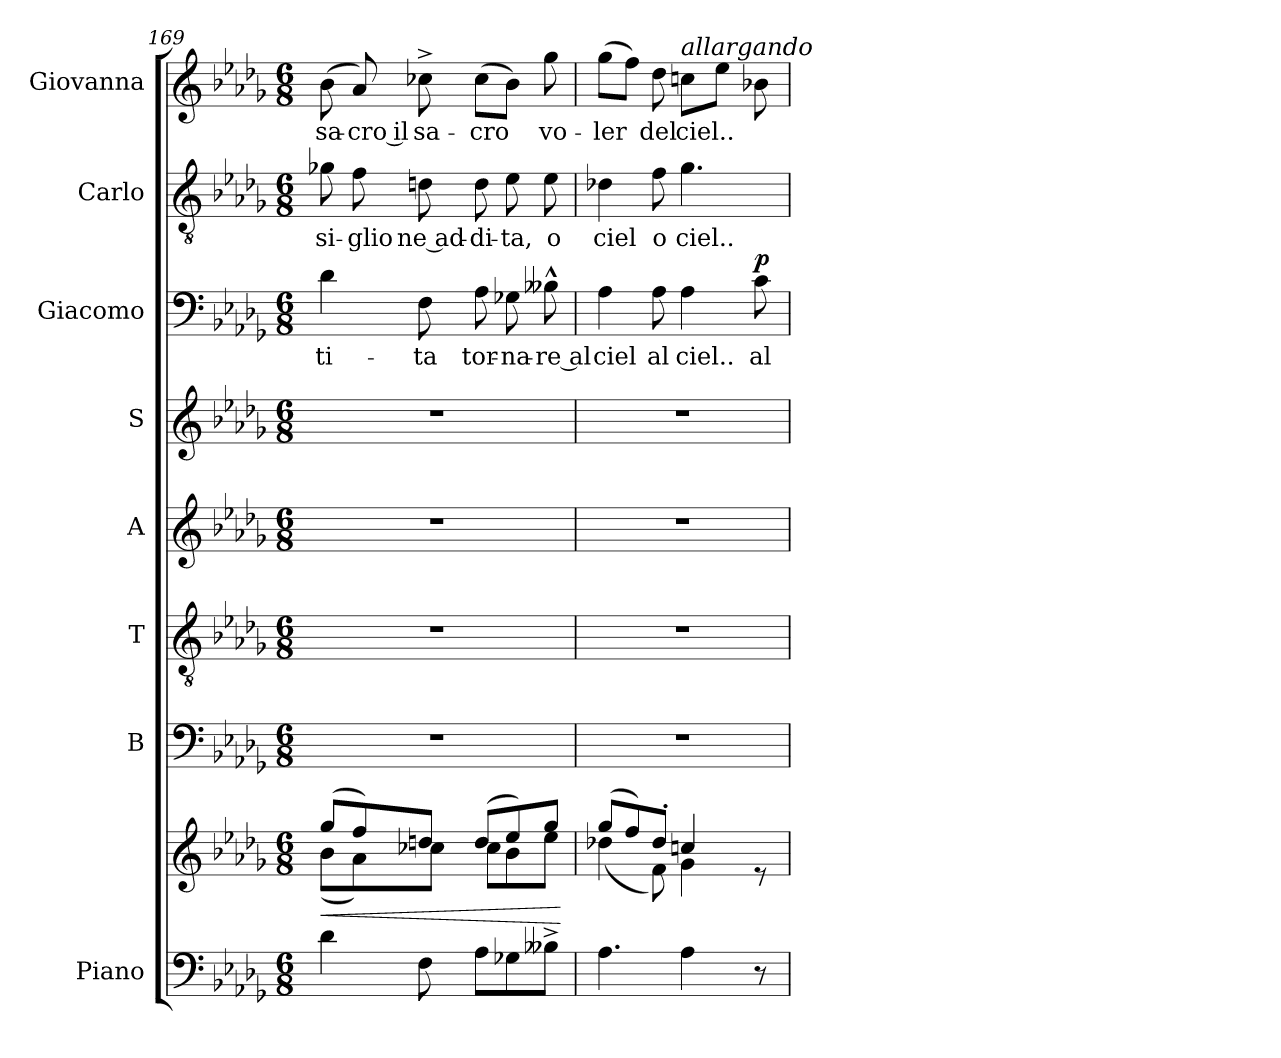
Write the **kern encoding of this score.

**kern	**kern	**dynam	**kern	**kern	**kern	**kern	**kern	**text	**dynam	**kern	**text	**kern	**text
*part8	*part8	*part8	*part7	*part6	*part5	*part4	*part3	*part3	*part3	*part2	*part2	*part1	*part1
*staff9	*staff8	*staff8/9	*staff7	*staff6	*staff5	*staff4	*staff3	*staff3	*staff3	*staff2	*staff2	*staff1	*staff1
*I"Piano	*	*	*I"B	*I"T	*I"A	*I"S	*I"Giacomo	*	*	*I"Carlo	*	*I"Giovanna	*
*I'Pno	*	*	*I'B	*I'T	*I'A	*I'S	*	*	*	*	*	*	*
!!LO:PB:g=z
*clefF4	*clefG2	*	*clefF4	*clefGv2	*clefG2	*clefG2	*clefF4	*	*	*clefGv2	*	*clefG2	*
*k[b-e-a-d-g-]	*k[b-e-a-d-g-]	*	*k[b-e-a-d-g-]	*k[b-e-a-d-g-]	*k[b-e-a-d-g-]	*k[b-e-a-d-g-]	*k[b-e-a-d-g-]	*	*	*k[b-e-a-d-g-]	*	*k[b-e-a-d-g-]	*
*M6/8	*M6/8	*	*M6/8	*M6/8	*M6/8	*M6/8	*M6/8	*	*	*M6/8	*	*M6/8	*
=169	=169	=169	=169	=169	=169	=169	=169	=169	=169	=169	=169	=169	=169
!	!	!LO:HP:b	!	!	!	!	!	!LO:LY:b	!	!	!LO:LY:b	!	!LO:LY:b
*	*^	*	*	*	*	*	*	*	*	*	*	*	*
4d-\	(8gg-/L	(8b-\L	<	2.r	2.r	2.r	2.r	4d-\	-ti-	.	8g-X\	-si-	(8b-\	sa-
!	!	!	!	!	!	!	!	!	!	!	!	!LO:LY:b	!	!LO:LY:b
.	8ff/)	8a-\)	.	.	.	.	.	.	.	.	8f\	-glio	8a-/)	-cro il
!	!	!	!	!	!	!	!	!	!LO:LY:b	!	!	!LO:LY:b	!	!LO:LY:b
8F\	8ddn/J	8cc-X\J	.	.	.	.	.	8F\	-ta	.	8dn\	ne ad-	8cc-X^\	sa-
!	!	!	!	!	!	!	!	!	!LO:LY:b	!	!	!LO:LY:b	!	!LO:LY:b
8A-\L	(8dd/L	8cc-\L	.	.	.	.	.	8A-\	tor-	.	8d\	-di-	(8cc-\L	-cro
!	!	!	!	!	!	!	!	!	!LO:LY:b	!	!	!LO:LY:b	!	!
8G-X\	8ee-/)	8b-\	.	.	.	.	.	8G-X\	-na-	.	8e-\	-ta,	8b-\J)	.
!	!	!	!	!	!	!	!	!	!LO:LY:b	!	!	!LO:LY:b	!	!LO:LY:b
8B--X^\J	8gg-/J	8ee-\J	.	.	.	.	.	8B--X^^\	-re al	.	8e-\	o	8gg-\	vo-
*	*v	*v	*	*	*	*	*	*	*	*	*	*	*	*
.	.	[	.	.	.	.	.	.	.	.	.	.	.
=170	=170	=170	=170	=170	=170	=170	=170	=170	=170	=170	=170	=170	=170
*	*^	*	*	*	*	*	*	*	*	*	*	*	*
!	!	!	!LO:DY:b=2	!	!	!	!	!	!LO:LY:b	!	!	!LO:LY:b	!	!LO:LY:b
!	!	!	!LO:DY:n=1:b	!	!	!	!	!	!	!	!	!	!	!
4.A-\	(8gg-/L	(4dd-X\	mp mp	2.r	2.r	2.r	2.r	4A-\	ciel	.	4d-X\	ciel	(8gg-\L	-ler
.	8ff/)	.	.	.	.	.	.	.	.	.	.	.	8ff\J)	.
!	!	!	!	!	!	!	!	!	!LO:LY:b	!	!	!LO:LY:b	!	!LO:LY:b
.	8dd-'/J	8f\)	.	.	.	.	.	8A-\	al	.	8f\	o	8dd-\	del
!	!	!	!	!	!	!	!	!	!	!	!	!	!LO:TX:a:i:t=allargando	!
!	!	!	!	!	!	!	!	!	!LO:LY:b	!	!	!LO:LY:b	!	!LO:LY:b
4A-\	4ccn/	4g-\	.	.	.	.	.	4A-\	ciel..	.	4.g-\	ciel..	8ccn\L	ciel..
.	.	.	.	.	.	.	.	.	.	.	.	.	8ee-\J	.
!	!	!	!	!	!	!	!	!	!LO:LY:b	!LO:DY:a	!	!	!	!
8r	8re	8ryy	.	.	.	.	.	8c\	al	p	.	.	8b-X\	.
*	*v	*v	*	*	*	*	*	*	*	*	*	*	*	*
=	=	=	=	=	=	=	=	=	=	=	=	=	=
*-	*-	*-	*-	*-	*-	*-	*-	*-	*-	*-	*-	*-	*-
